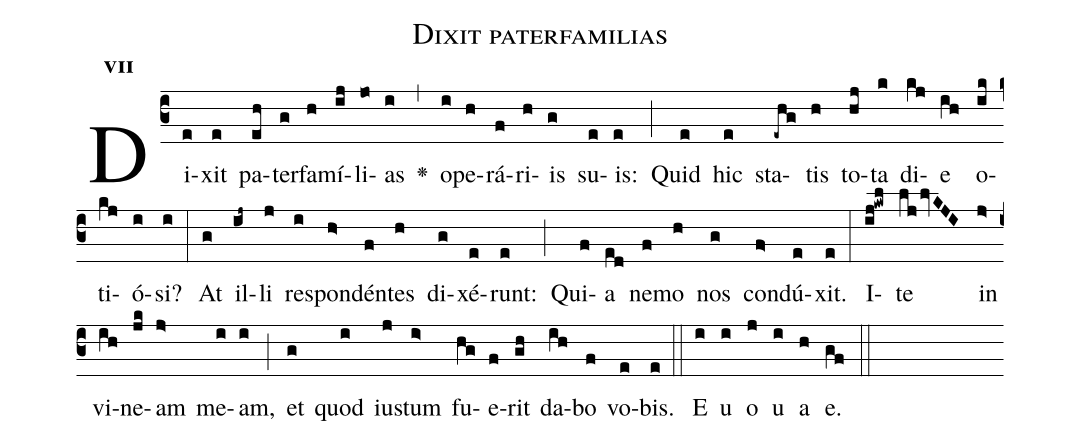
name:Dixit paterfamilias;
office-part:Antiphona;
mode:7;
%%
initial-style: 1;
name: Dixit paterfamilias;
book: Antiphonae & Responsoria/Tomus IV, p. 80;
occasion: Dominica XXV per Annum;
office-part: Vesperae Ant Ma;
annotation: 7a;
centering-scheme: english;
font: OFLSortsMillGoudy;
height: 11;
width: 4.5;
%%
(c3)Di(e)xit(e) pa(eh)ter(g)fa(h)mí(ij)li(jo)as(i) <v>\greheightstar</v>(,) o(i)pe(h)rá(f)ri(h)is(g) su(e)is:(e) (;) Quid(e) hic(e) sta(-ehg)tis(h) to(hj)ta(k) di(kj)e(ih) o(ik)ti(kj)ó(i)si?(i)  -(:) At(g) il(ij~)li(j) re(i)spon(h>)dén(f)tes(h) di(g)xé(e)runt:(e) (;) Qui(f)a(ed) ne(f)mo(h) nos(g) con(f>)dú(e)xit.(e)  -(:) I(ij!kwl)te(lj/lvKJI) in(j>) vi(ih)ne(jk)am(j>) me(i)am,(i) (;) et(g) quod(i) iu(j)stum(i>) fu(hg)e(f)rit(gh) da(ih)bo(f) vo(e)bis.(e) (::) E(i) u(i) o(j) u(i) a(h) e.(gf) (::)
